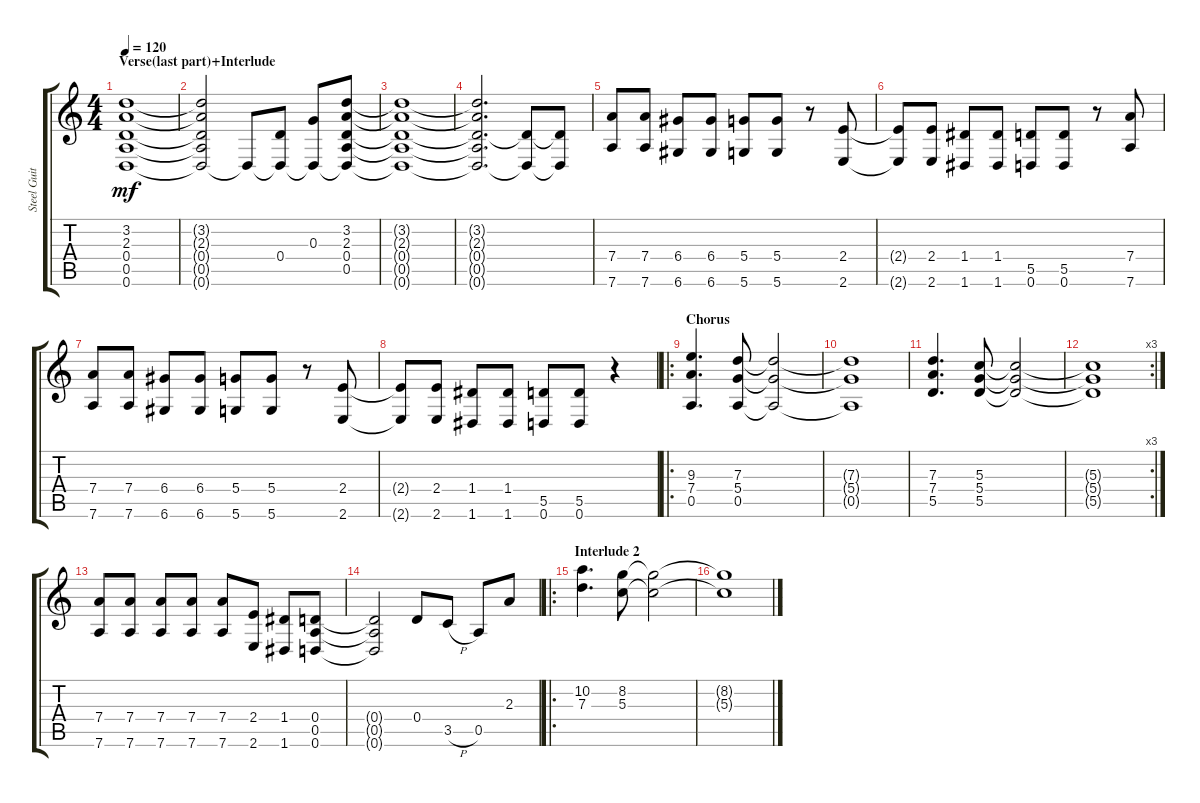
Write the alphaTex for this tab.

\track ("Steel Guitar" "Steel Guit") {instrument acousticguitarsteel}
\staff {score tabs}
\tuning (E4 B3 G3 D3 A2 D2) {hide}
\ts (4 4)
\section ("" "Verse(last part)+Interlude")
\tempo 120
\clef g2
\ks c
(3.2 2.3 0.4 0.5 0.6).1{dy mf} |
(3.2{t} 2.3{t} 0.4{t} 0.5{t} 0.6{t}).2 0.6{t}.8 (0.4 0.6{t}).8 (0.3 0.6{t}).8 (3.2 2.3 0.4 0.5 0.6{t}).8 |
(3.2{t} 2.3{t} 0.4{t} 0.5{t} 0.6{t}).1 |
(3.2{t} 2.3{t} 0.4{t} 0.5{t} 0.6{t}).2{d} (0.4{t} 0.6{t}).8 (0.4{t} 0.6{t}).8 |
(7.4 7.6).8 (7.4 7.6).8 (6.4 6.6).8 (6.4 6.6).8 (5.4 5.6).8 (5.4 5.6).8 r.8 (2.4 2.6).8 |
(2.4{t} 2.6{t}).8 (2.4 2.6).8 (1.4 1.6).8 (1.4 1.6).8 (5.5 0.6).8 (5.5 0.6).8 r.8 (7.4 7.6).8 |
(7.4 7.6).8 (7.4 7.6).8 (6.4 6.6).8 (6.4 6.6).8 (5.4 5.6).8 (5.4 5.6).8 r.8 (2.4 2.6).8 |
(2.4{t} 2.6{t}).8 (2.4 2.6).8 (1.4 1.6).8 (1.4 1.6).8 (5.5 0.6).8 (5.5 0.6).8 r.4 |
\ro
\section ("" "Chorus")
(9.3 7.4 0.5).4{d} (7.3 5.4 0.5).8 (7.3{t} 5.4{t} 0.5{t}).2 |
(7.3{t} 5.4{t} 0.5{t}).1 |
(7.3 7.4 5.5).4{d} (5.3 5.4 5.5).8 (5.3{t} 5.4{t} 5.5{t}).2 |
\rc 3
(5.3{t} 5.4{t} 5.5{t}).1 |
(7.4 7.6).8 (7.4 7.6).8 (7.4 7.6).8 (7.4 7.6).8 (7.4 7.6).8 (2.4 2.6).8 (1.4 1.6).8 (0.4 0.5 0.6).8 |
(0.4{t} 0.5{t} 0.6{t}).2 0.4.8 3.5{h}.8 0.5.8 2.3.8 |
\ro
\section ("" "Interlude 2")
(10.2 7.3).4{d} (8.2 5.3).8 (8.2{t} 5.3{t}).2 |
(8.2{t} 5.3{t}).1
